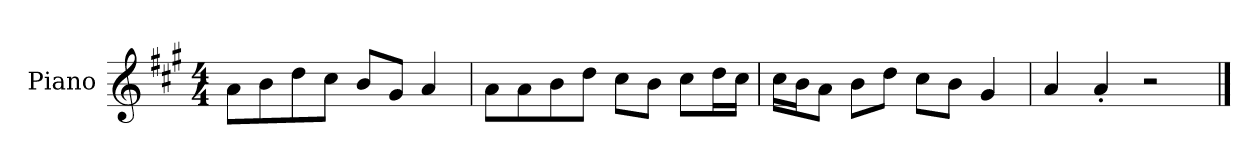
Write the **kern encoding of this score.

**kern
*part1
*staff1
*I"Piano
*I'P-no
*clefG2
*k[f#c#g#]
*M4/4
*MM90
=1
8a\L
8b\
8dd\
8cc#\J
8b/L
8g#/J
4a/
=2
8a\L
8a\
8b\
8dd\J
8cc#\L
8b\J
8cc#\L
16dd\L
16cc#\JJ
=3
16cc#\LL
16b\J
8a\J
8b\L
8dd\J
8cc#\L
8b\J
4g#/
=4
4a/
4a'/
2r
==
*-
